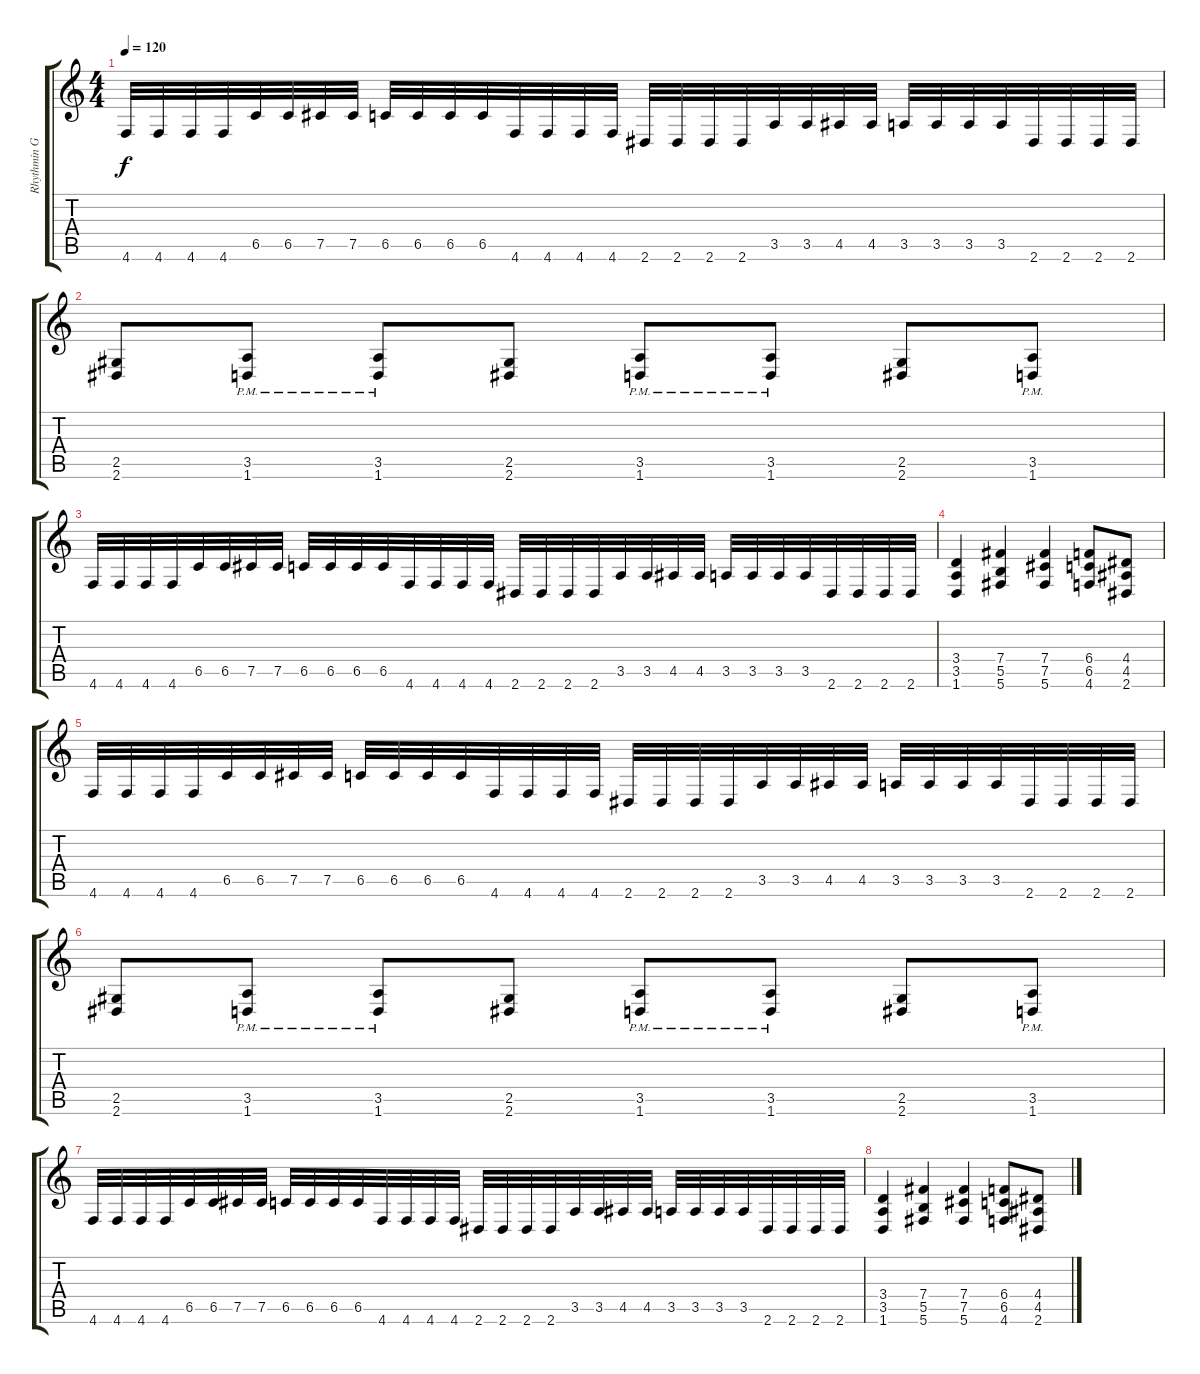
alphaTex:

\track ("Rhythmin Guitar #1" "Rhythmin G") {instrument distortionguitar}
\staff {score tabs}
\tuning (Db4 Ab3 E3 B2 Gb2 Db2) {hide}
\ts (4 4)
\tempo 120
\clef g2
\ks c
4.6.32{dy f} 4.6.32 4.6.32 4.6.32 6.5.32 6.5.32 7.5.32 7.5.32 6.5.32 6.5.32 6.5.32 6.5.32 4.6.32 4.6.32 4.6.32 4.6.32 2.6.32 2.6.32 2.6.32 2.6.32 3.5.32 3.5.32 4.5.32 4.5.32 3.5.32 3.5.32 3.5.32 3.5.32 2.6.32 2.6.32 2.6.32 2.6.32 |
(2.5 2.6).8 (3.5{pm} 1.6{pm}).8 (3.5{pm} 1.6{pm}).8 (2.5 2.6).8 (3.5{pm} 1.6{pm}).8 (3.5{pm} 1.6{pm}).8 (2.5 2.6).8 (3.5{pm} 1.6{pm}).8 |
4.6.32 4.6.32 4.6.32 4.6.32 6.5.32 6.5.32 7.5.32 7.5.32 6.5.32 6.5.32 6.5.32 6.5.32 4.6.32 4.6.32 4.6.32 4.6.32 2.6.32 2.6.32 2.6.32 2.6.32 3.5.32 3.5.32 4.5.32 4.5.32 3.5.32 3.5.32 3.5.32 3.5.32 2.6.32 2.6.32 2.6.32 2.6.32 |
(3.4 3.5 1.6).4 (7.4 5.5 5.6).4 (7.4 7.5 5.6).4 (6.4 6.5 4.6).8 (4.4 4.5 2.6).8 |
4.6.32 4.6.32 4.6.32 4.6.32 6.5.32 6.5.32 7.5.32 7.5.32 6.5.32 6.5.32 6.5.32 6.5.32 4.6.32 4.6.32 4.6.32 4.6.32 2.6.32 2.6.32 2.6.32 2.6.32 3.5.32 3.5.32 4.5.32 4.5.32 3.5.32 3.5.32 3.5.32 3.5.32 2.6.32 2.6.32 2.6.32 2.6.32 |
(2.5 2.6).8 (3.5{pm} 1.6{pm}).8 (3.5{pm} 1.6{pm}).8 (2.5 2.6).8 (3.5{pm} 1.6{pm}).8 (3.5{pm} 1.6{pm}).8 (2.5 2.6).8 (3.5{pm} 1.6{pm}).8 |
4.6.32 4.6.32 4.6.32 4.6.32 6.5.32 6.5.32 7.5.32 7.5.32 6.5.32 6.5.32 6.5.32 6.5.32 4.6.32 4.6.32 4.6.32 4.6.32 2.6.32 2.6.32 2.6.32 2.6.32 3.5.32 3.5.32 4.5.32 4.5.32 3.5.32 3.5.32 3.5.32 3.5.32 2.6.32 2.6.32 2.6.32 2.6.32 |
(3.4 3.5 1.6).4 (7.4 5.5 5.6).4 (7.4 7.5 5.6).4 (6.4 6.5 4.6).8 (4.4 4.5 2.6).8
